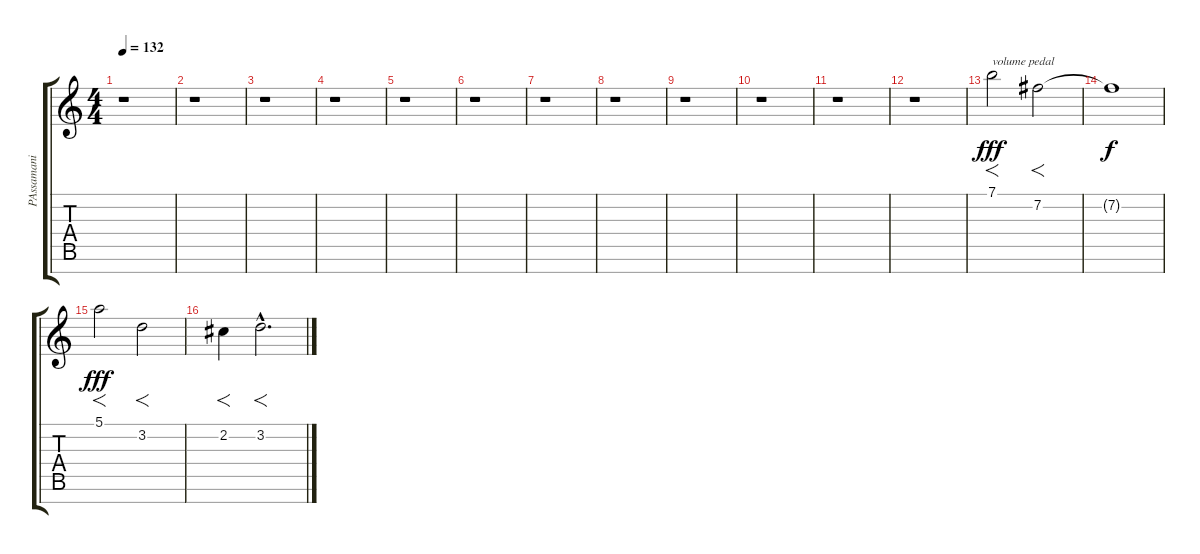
\track ("PAssamani" "PAssamani") {instrument distortionguitar}
\staff {score tabs}
\tuning (E4 B3 G3 D3 A2 E2 B1) {hide}
\ts (4 4)
\tempo 132
\clef g2
\ks c
r.1{dy fff instrument distortionguitar} |
r.1 |
r.1 |
r.1 |
r.1 |
r.1 |
r.1 |
r.1 |
r.1 |
r.1 |
r.1 |
r.1 |
7.1.2{f txt "volume pedal"} 7.2.2{f} |
7.2{t}.1{dy f} |
5.1.2{f dy fff} 3.2.2{f} |
2.2.4{f} 3.2{hac}.2{f d}
